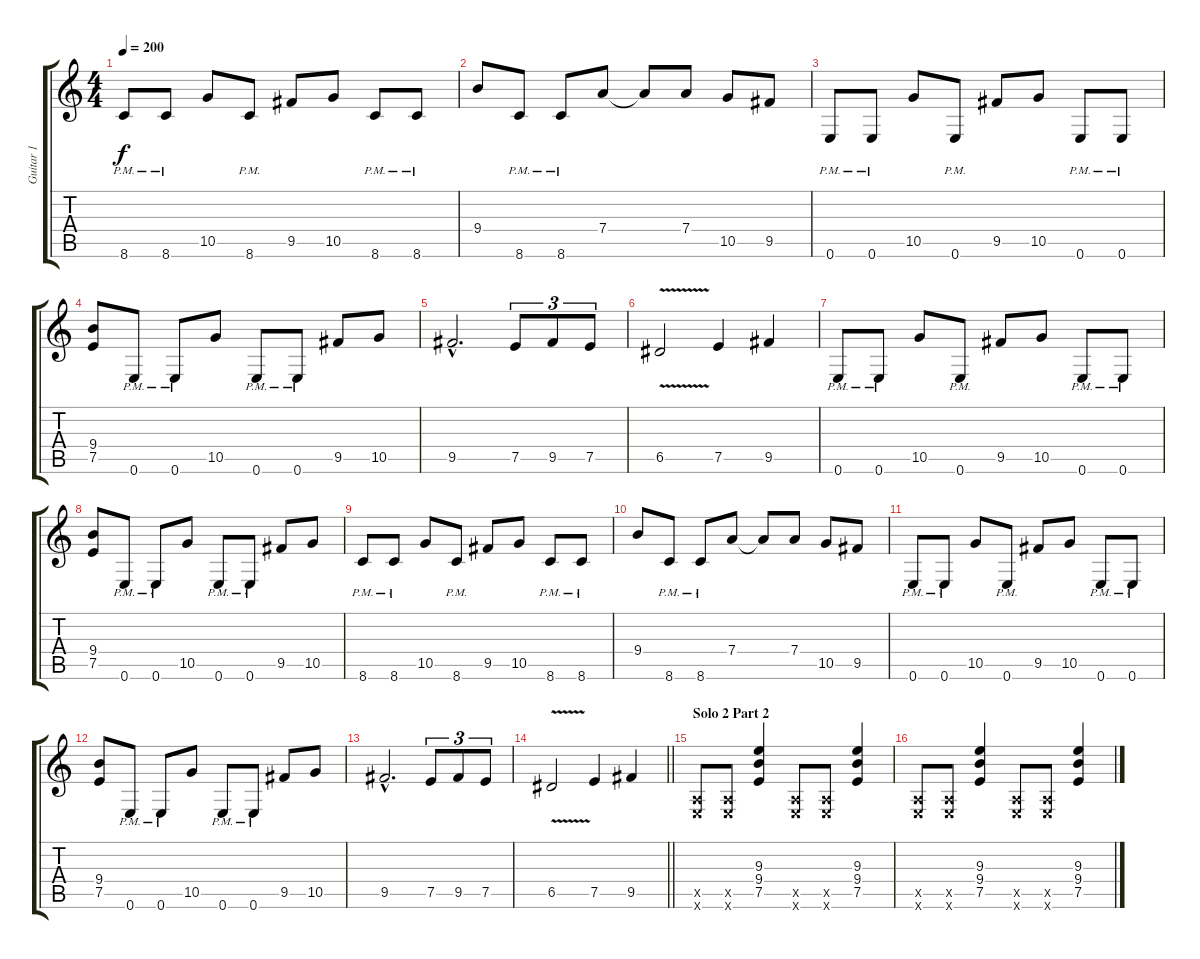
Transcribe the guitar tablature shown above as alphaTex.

\track ("Guitar 1" "Guitar 1") {instrument distortionguitar}
\staff {score tabs}
\tuning (E4 B3 G3 D3 A2 E2) {hide}
\ts (4 4)
\tempo 200
\clef g2
\ks c
8.6{pm}.8{dy f} 8.6{pm}.8 10.5.8 8.6{pm}.8 9.5.8 10.5.8 8.6{pm}.8 8.6{pm}.8 |
9.4.8 8.6{pm}.8 8.6{pm}.8 7.4.8 7.4{t}.8 7.4.8 10.5.8 9.5.8 |
0.6{pm}.8 0.6{pm}.8 10.5.8 0.6{pm}.8 9.5.8 10.5.8 0.6{pm}.8 0.6{pm}.8 |
(9.4 7.5).8 0.6{pm}.8 0.6{pm}.8 10.5.8 0.6{pm}.8 0.6{pm}.8 9.5.8 10.5.8 |
9.5{hac}.2{d} 7.5.8{tu (3 2)} 9.5.8{tu (3 2)} 7.5.8{tu (3 2)} |
6.5{v}.2 7.5.4 9.5.4 |
0.6{pm}.8 0.6{pm}.8 10.5.8 0.6{pm}.8 9.5.8 10.5.8 0.6{pm}.8 0.6{pm}.8 |
(9.4 7.5).8 0.6{pm}.8 0.6{pm}.8 10.5.8 0.6{pm}.8 0.6{pm}.8 9.5.8 10.5.8 |
8.6{pm}.8 8.6{pm}.8 10.5.8 8.6{pm}.8 9.5.8 10.5.8 8.6{pm}.8 8.6{pm}.8 |
9.4.8 8.6{pm}.8 8.6{pm}.8 7.4.8 7.4{t}.8 7.4.8 10.5.8 9.5.8 |
0.6{pm}.8 0.6{pm}.8 10.5.8 0.6{pm}.8 9.5.8 10.5.8 0.6{pm}.8 0.6{pm}.8 |
(9.4 7.5).8 0.6{pm}.8 0.6{pm}.8 10.5.8 0.6{pm}.8 0.6{pm}.8 9.5.8 10.5.8 |
9.5{hac}.2{d} 7.5.8{tu (3 2)} 9.5.8{tu (3 2)} 7.5.8{tu (3 2)} |
\barLineRight lightlight
6.5{v}.2 7.5.4 9.5.4 |
\section ("" "Solo 2 Part 2")
(0.5{x} 0.6{x}).8 (0.5{x} 0.6{x}).8 (9.3 9.4 7.5).4 (0.5{x} 0.6{x}).8 (0.5{x} 0.6{x}).8 (9.3 9.4 7.5).4 |
(0.5{x} 0.6{x}).8 (0.5{x} 0.6{x}).8 (9.3 9.4 7.5).4 (0.5{x} 0.6{x}).8 (0.5{x} 0.6{x}).8 (9.3 9.4 7.5).4
